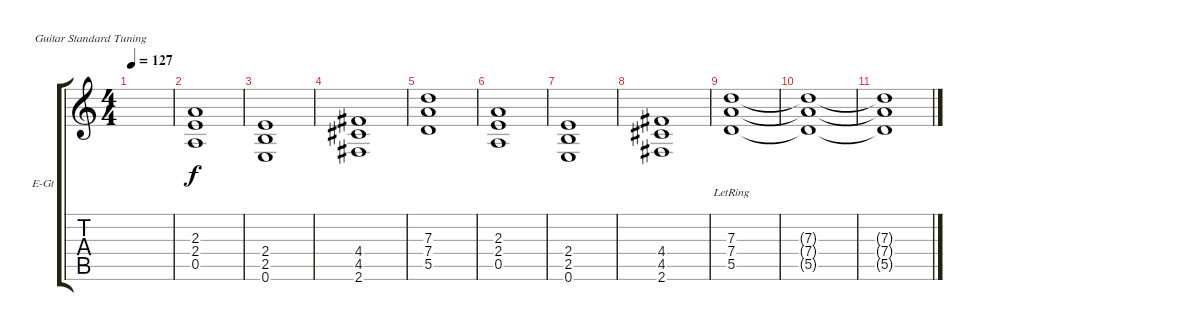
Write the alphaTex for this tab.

\defaultSystemsLayout 4
\bracketExtendMode groupsimilarinstruments
\firstSystemTrackNameOrientation horizontal
\otherSystemsTrackNameOrientation horizontal
\track ("Electric Guitar" "E-Gt") {instrument distortionguitar}
\staff {score tabs}
\tuning (E4 B3 G3 D3 A2 E2)
\ts (4 4)
\tempo 127
\clef g2
\ks c
|
\scale
0.485477 (0.5 2.4 2.3).1 |
\scale
0.257261 (0.6 2.5 2.4).1 |
\scale
0.257261 (2.6 4.5 4.4).1 |
\scale
0.333333 (7.4 5.5 7.3).1 |
\scale
0.333333 (0.5 2.4 2.3).1 |
\scale
0.333333 (0.6 2.5 2.4).1 |
(2.6 4.5 4.4).1 |
(7.4{lr} 5.5{lr} 7.3{lr}).1 |
(5.5{t} 7.4{t} 7.3{t}).1 |
(5.5{t} 7.4{t} 7.3{t}).1
